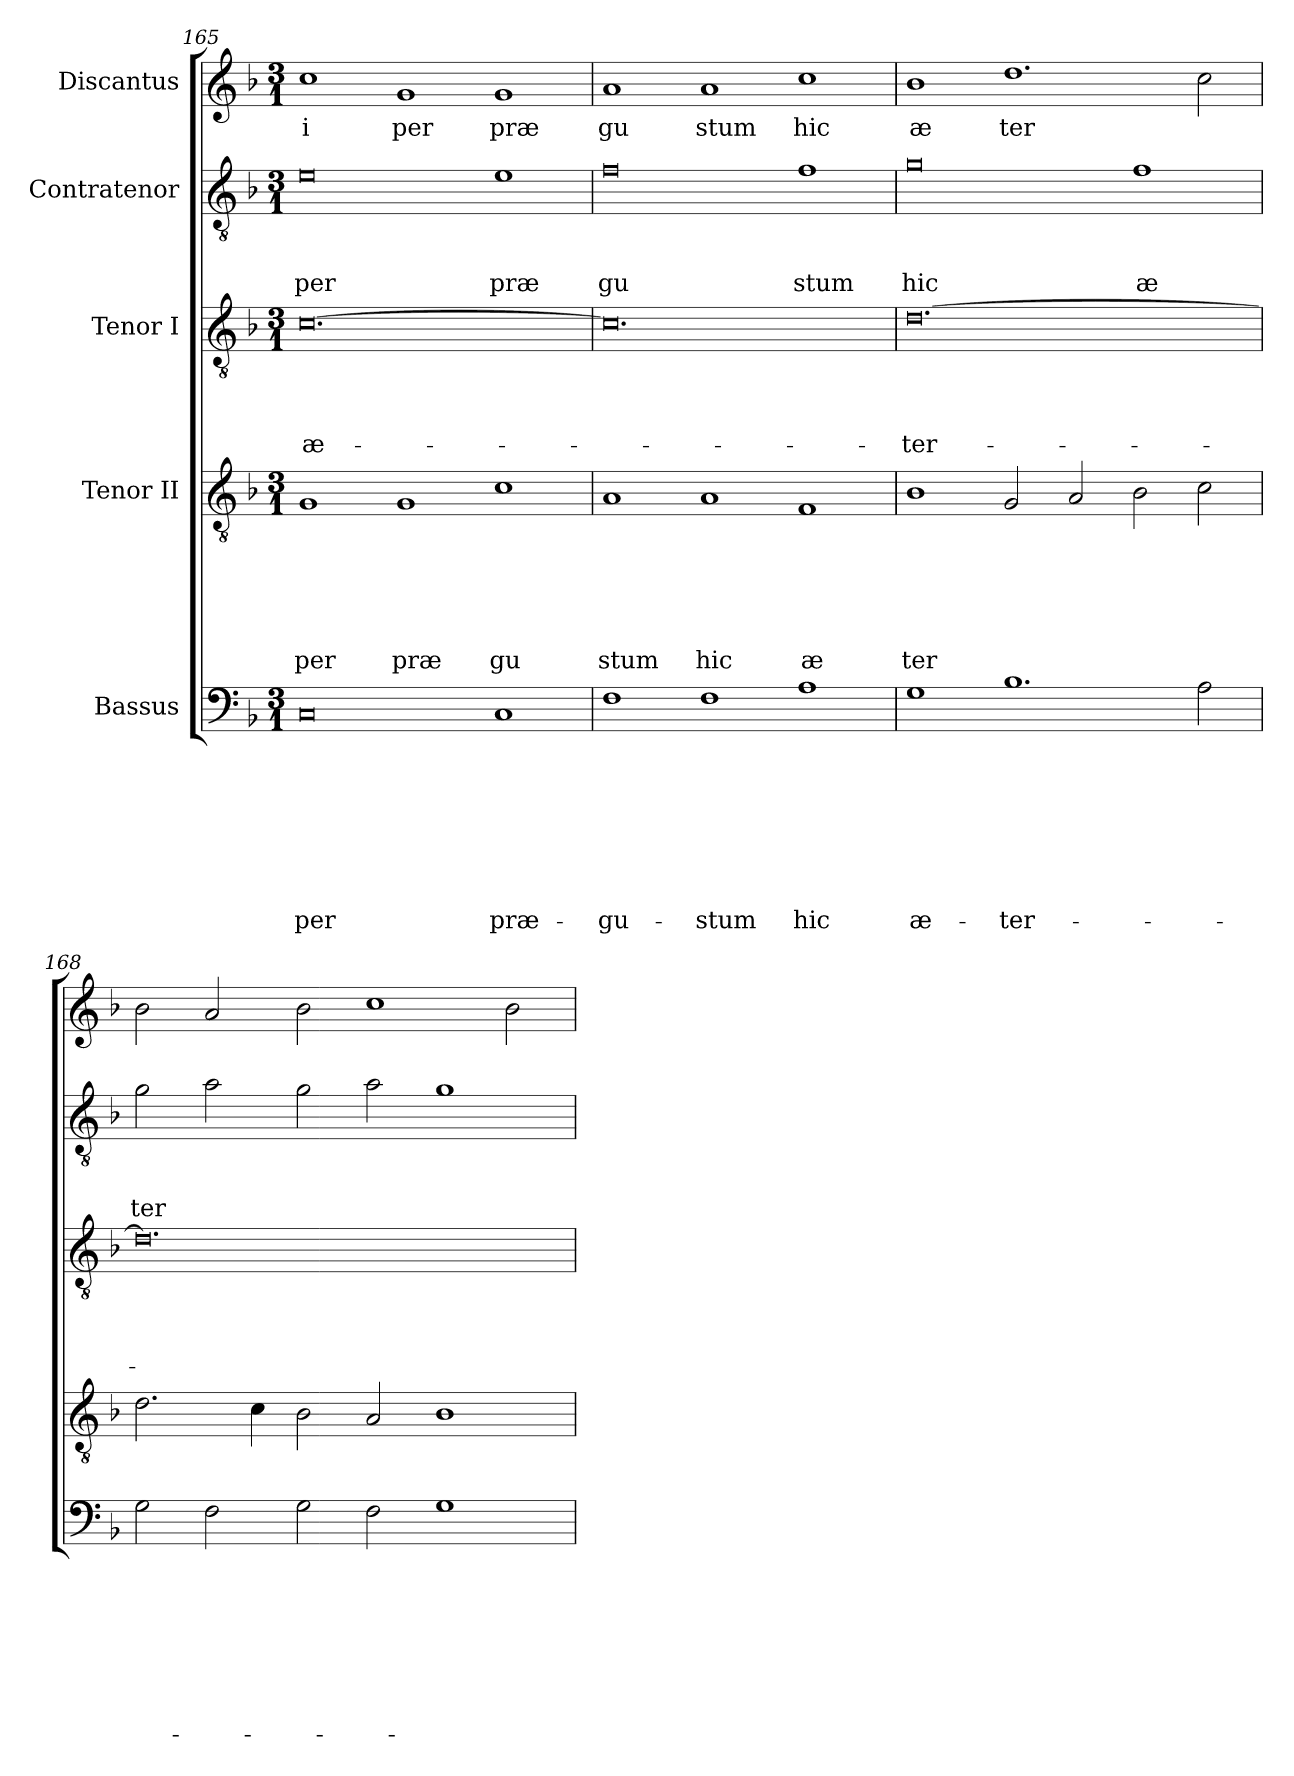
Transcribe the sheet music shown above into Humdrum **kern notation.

**kern	**text	**text	**text	**text	**text	**text	**text	**text	**kern	**text	**text	**text	**text	**text	**text	**kern	**text	**text	**text	**text	**kern	**text	**text	**text	**kern	**text
*part5	*part5	*part5	*part5	*part5	*part5	*part5	*part5	*part5	*part4	*part4	*part4	*part4	*part4	*part4	*part4	*part3	*part3	*part3	*part3	*part3	*part2	*part2	*part2	*part2	*part1	*part1
*staff5	*staff5	*staff5	*staff5	*staff5	*staff5	*staff5	*staff5	*staff5	*staff4	*staff4	*staff4	*staff4	*staff4	*staff4	*staff4	*staff3	*staff3	*staff3	*staff3	*staff3	*staff2	*staff2	*staff2	*staff2	*staff1	*staff1
*I"Bassus	*	*	*	*	*	*	*	*	*I"Tenor II	*	*	*	*	*	*	*I"Tenor I	*	*	*	*	*I"Contratenor	*	*	*	*I"Discantus	*
*clefF4	*	*	*	*	*	*	*	*	*clefGv2	*	*	*	*	*	*	*clefGv2	*	*	*	*	*clefGv2	*	*	*	*clefG2	*
*k[b-]	*	*	*	*	*	*	*	*	*k[b-]	*	*	*	*	*	*	*k[b-]	*	*	*	*	*k[b-]	*	*	*	*k[b-]	*
*F:	*	*	*	*	*	*	*	*	*F:	*	*	*	*	*	*	*F:	*	*	*	*	*F:	*	*	*	*F:	*
*M3/1	*	*	*	*	*	*	*	*	*M3/1	*	*	*	*	*	*	*M3/1	*	*	*	*	*M3/1	*	*	*	*M3/1	*
=165	=165	=165	=165	=165	=165	=165	=165	=165	=165	=165	=165	=165	=165	=165	=165	=165	=165	=165	=165	=165	=165	=165	=165	=165	=165	=165
!	!	!	!	!	!	!	!	!LO:LY:b	!	!	!	!	!	!	!LO:LY:b	!	!	!	!	!LO:LY:b	!	!	!	!LO:LY:b	!	!LO:LY:b
0C	.	.	.	.	.	.	.	per	1G	.	.	.	.	.	per	[>0.c	.	.	.	æ-	0e	.	.	per	1cc	i
!	!	!	!	!	!	!	!	!	!	!	!	!	!	!	!LO:LY:b	!	!	!	!	!	!	!	!	!	!	!LO:LY:b
.	.	.	.	.	.	.	.	.	1G	.	.	.	.	.	præ	.	.	.	.	.	.	.	.	.	1g	per
!	!	!	!	!	!	!	!	!LO:LY:b	!	!	!	!	!	!	!LO:LY:b	!	!	!	!	!	!	!	!	!LO:LY:b	!	!LO:LY:b
1C	.	.	.	.	.	.	.	præ-	1c	.	.	.	.	.	gu	.	.	.	.	.	1e	.	.	præ	1g	præ
=166	=166	=166	=166	=166	=166	=166	=166	=166	=166	=166	=166	=166	=166	=166	=166	=166	=166	=166	=166	=166	=166	=166	=166	=166	=166	=166
!	!	!	!	!	!	!	!	!LO:LY:b	!	!	!	!	!	!	!LO:LY:b	!	!	!	!	!	!	!	!	!LO:LY:b	!	!LO:LY:b
1F	.	.	.	.	.	.	.	-gu-	1A	.	.	.	.	.	stum	0.c]	.	.	.	.	0f	.	.	gu	1a	gu
!	!	!	!	!	!	!	!	!LO:LY:b	!	!	!	!	!	!	!LO:LY:b	!	!	!	!	!	!	!	!	!	!	!LO:LY:b
1F	.	.	.	.	.	.	.	-stum	1A	.	.	.	.	.	hic	.	.	.	.	.	.	.	.	.	1a	stum
!	!	!	!	!	!	!	!	!LO:LY:b	!	!	!	!	!	!	!LO:LY:b	!	!	!	!	!	!	!	!	!LO:LY:b	!	!LO:LY:b
1A	.	.	.	.	.	.	.	hic	1F	.	.	.	.	.	æ	.	.	.	.	.	1f	.	.	stum	1cc	hic
=167	=167	=167	=167	=167	=167	=167	=167	=167	=167	=167	=167	=167	=167	=167	=167	=167	=167	=167	=167	=167	=167	=167	=167	=167	=167	=167
!	!	!	!	!	!	!	!	!LO:LY:b	!	!	!	!	!	!	!LO:LY:b	!	!	!	!	!LO:LY:b	!	!	!	!LO:LY:b	!	!LO:LY:b
1G	.	.	.	.	.	.	.	æ-	1B-	.	.	.	.	.	ter	[>0.d	.	.	.	-ter-	0g	.	.	hic	1b-	æ
!	!	!	!	!	!	!	!	!LO:LY:b	!	!	!	!	!	!	!	!	!	!	!	!	!	!	!	!	!	!LO:LY:b
1.B-	.	.	.	.	.	.	.	-ter-	2G/	.	.	.	.	.	.	.	.	.	.	.	.	.	.	.	1.dd	ter
.	.	.	.	.	.	.	.	.	2A/	.	.	.	.	.	.	.	.	.	.	.	.	.	.	.	.	.
!	!	!	!	!	!	!	!	!	!	!	!	!	!	!	!	!	!	!	!	!	!	!	!	!LO:LY:b	!	!
.	.	.	.	.	.	.	.	.	2B-\	.	.	.	.	.	.	.	.	.	.	.	1f	.	.	æ	.	.
2A\	.	.	.	.	.	.	.	.	2c\	.	.	.	.	.	.	.	.	.	.	.	.	.	.	.	2cc\	.
=168	=168	=168	=168	=168	=168	=168	=168	=168	=168	=168	=168	=168	=168	=168	=168	=168	=168	=168	=168	=168	=168	=168	=168	=168	=168	=168
!	!	!	!	!	!	!	!	!	!	!	!	!	!	!	!	!	!	!	!	!	!	!	!	!LO:LY:b	!	!
2G\	.	.	.	.	.	.	.	.	2.d\	.	.	.	.	.	.	0.d]	.	.	.	.	2g\	.	.	ter	2b-\	.
2F\	.	.	.	.	.	.	.	.	.	.	.	.	.	.	.	.	.	.	.	.	2a\	.	.	.	2a/	.
.	.	.	.	.	.	.	.	.	4c\	.	.	.	.	.	.	.	.	.	.	.	.	.	.	.	.	.
2G\	.	.	.	.	.	.	.	.	2B-\	.	.	.	.	.	.	.	.	.	.	.	2g\	.	.	.	2b-\	.
2F\	.	.	.	.	.	.	.	.	2A/	.	.	.	.	.	.	.	.	.	.	.	2a\	.	.	.	1cc	.
1G	.	.	.	.	.	.	.	.	1B-	.	.	.	.	.	.	.	.	.	.	.	1g	.	.	.	.	.
.	.	.	.	.	.	.	.	.	.	.	.	.	.	.	.	.	.	.	.	.	.	.	.	.	2b-\	.
=	=	=	=	=	=	=	=	=	=	=	=	=	=	=	=	=	=	=	=	=	=	=	=	=	=	=
*-	*-	*-	*-	*-	*-	*-	*-	*-	*-	*-	*-	*-	*-	*-	*-	*-	*-	*-	*-	*-	*-	*-	*-	*-	*-	*-
